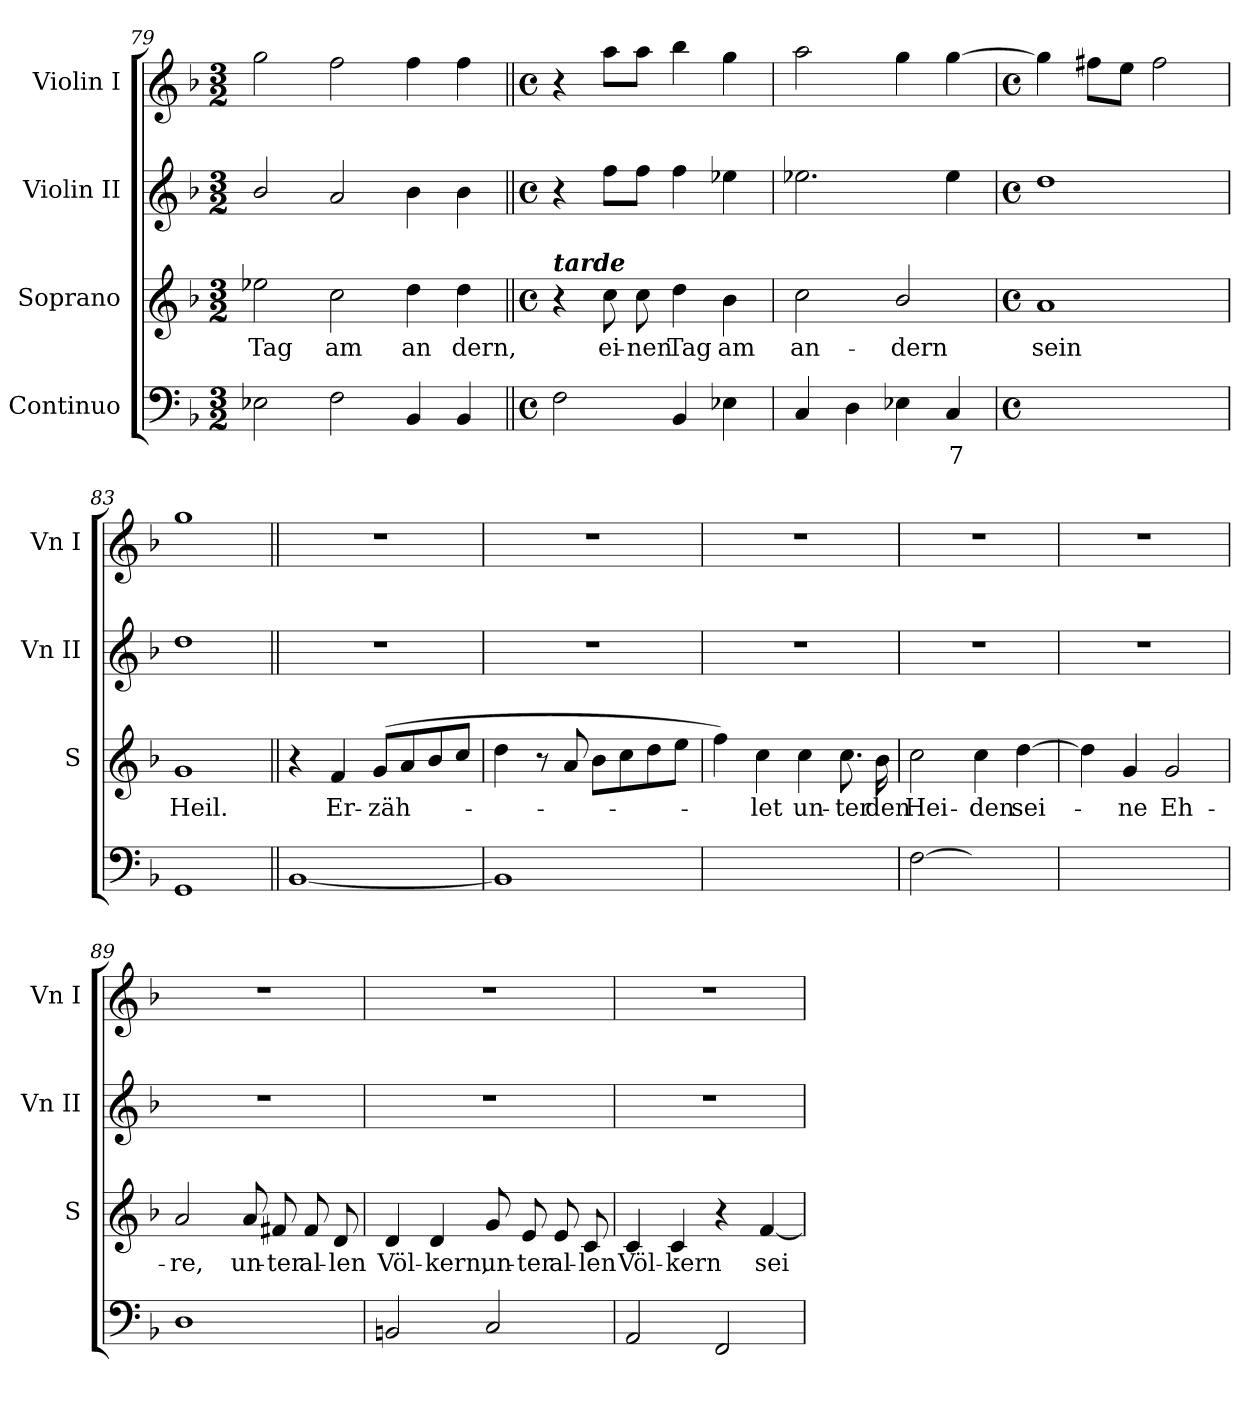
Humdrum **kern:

**kern	**text	**kern	**text	**kern	**kern
*part4	*part4	*part3	*part3	*part2	*part1
*staff4	*staff4	*staff3	*staff3	*staff2	*staff1
*I"Continuo	*	*I"Soprano	*	*I"Violin II	*I"Violin I
*	*	*I'S	*	*I'Vn II	*I'Vn I
*clefF4	*	*clefG2	*	*clefG2	*clefG2
*k[b-]	*	*k[b-]	*	*k[b-]	*k[b-]
*F:	*	*F:	*	*F:	*F:
*M3/2	*	*M3/2	*	*M3/2	*M3/2
=79	=79	=79	=79	=79	=79
!	!	!	!LO:LY:b	!	!
2E-X	.	2ee-X	Tag	2b-/	2gg
!	!	!	!LO:LY:b	!	!
2F	.	2cc	am	2a	2ff
!	!	!	!LO:LY:b	!	!
4BB-	.	4dd	an	4b-	4ff
!	!	!	!LO:LY:b	!	!
4BB-	.	4dd	dern,	4b-	4ff
=80||	=80||	=80||	=80||	=80||	=80||
*M4/4	*	*M4/4	*	*M4/4	*M4/4
*met(c)	*	*met(c)	*	*met(c)	*met(c)
!	!	!LO:TX:a:Bi:t=tarde	!	!	!
2F	.	4r	.	4r	4r
!	!	!	!LO:LY:b	!	!
.	.	8cc	ei-	8ffL	8aaL
!	!	!	!LO:LY:b	!	!
.	.	8cc	-nen	8ffJ	8aaJ
!	!	!	!LO:LY:b	!	!
4BB-	.	4dd	Tag	4ff	4bb-
!	!	!	!LO:LY:b	!	!
4E-X	.	4b-	am	4ee-X	4gg
=81	=81	=81	=81	=81	=81
!	!	!	!LO:LY:b	!	!
4C	.	2cc	an-	2.ee-X	2aa
4D	.	.	.	.	.
!	!	!	!LO:LY:b	!	!
4E-X	.	2b-/	-dern	.	4gg
!	!LO:LY:b	!	!	!	!
4C	7	.	.	4ee-	[4gg
!!LO:LB:g=z
=82	=82	=82	=82	=82	=82
*M4/4	*	*M4/4	*	*M4/4	*M4/4
*met(c)	*	*met(c)	*	*met(c)	*met(c)
!	!LO:LY:b	!	!LO:LY:b	!	!
[2D/yy	4	1a	sein	1dd	4gg]
.	.	.	.	.	8ff#XL
.	.	.	.	.	8eeJ
2D/yy]	.	.	.	.	2ff#
=83	=83	=83	=83	=83	=83
!	!	!	!LO:LY:b	!	!
1GG	.	1g	Heil.	1dd	1gg
=84||	=84||	=84||	=84||	=84||	=84||
[1BB-	.	4r	.	1r	1r
!	!	!	!LO:LY:b	!	!
.	.	4f	Er-	.	.
!	!	!	!LO:LY:b	!	!
.	.	(<8gL	-zäh-	.	.
.	.	8a	.	.	.
.	.	8b-	.	.	.
.	.	8ccJ	.	.	.
=85	=85	=85	=85	=85	=85
1BB-]	.	4dd	.	1r	1r
.	.	8r	.	.	.
.	.	8a	.	.	.
.	.	8b-L	.	.	.
.	.	8cc	.	.	.
.	.	8dd	.	.	.
.	.	8eeJ	.	.	.
=86	=86	=86	=86	=86	=86
!	!LO:LY:b	!	!	!	!
[2BB-yy	5	4ff)	.	1r	1r
!	!	!	!LO:LY:b	!	!
.	.	4cc	let	.	.
!	!LO:LY:b	!	!LO:LY:b	!	!
2BB-yy]	6	4cc	un-	.	.
!	!	!	!LO:LY:b	!	!
.	.	8.cc	-ter	.	.
!	!	!	!LO:LY:b	!	!
.	.	16b-	den	.	.
=87	=87	=87	=87	=87	=87
!	!	!	!LO:LY:b	!	!
[2F	.	2cc	Hei-	1r	1r
!	!LO:LY:b	!	!LO:LY:b	!	!
4Fyy_	5	4cc	-den	.	.
!	!LO:LY:b	!	!LO:LY:b	!	!
4Fyy]	6	[4dd	sei-	.	.
=88	=88	=88	=88	=88	=88
!	!LO:LY:b	!	!	!	!
[2E-Xyy	7	4dd]	.	1r	1r
!	!	!	!LO:LY:b	!	!
.	.	4g	ne	.	.
!	!LO:LY:b	!	!LO:LY:b	!	!
2E-yy]	6	2g	Eh-	.	.
!!LO:LB:g=z
=89	=89	=89	=89	=89	=89
!	!	!	!LO:LY:b	!	!
1D	.	2a	-re,	1r	1r
!	!	!	!LO:LY:b	!	!
.	.	8a	un-	.	.
!	!	!	!LO:LY:b	!	!
.	.	8f#X	-ter	.	.
!	!	!	!LO:LY:b	!	!
.	.	8f#	al-	.	.
!	!	!	!LO:LY:b	!	!
.	.	8d	-len	.	.
=90	=90	=90	=90	=90	=90
!	!	!	!LO:LY:b	!	!
2BBn	.	4d	Völ-	1r	1r
!	!	!	!LO:LY:b	!	!
.	.	4d	-kern,	.	.
!	!	!	!LO:LY:b	!	!
2C	.	8g	un-	.	.
!	!	!	!LO:LY:b	!	!
.	.	8e	-ter	.	.
!	!	!	!LO:LY:b	!	!
.	.	8e	al-	.	.
!	!	!	!LO:LY:b	!	!
.	.	8c	-len	.	.
=91	=91	=91	=91	=91	=91
!	!	!	!LO:LY:b	!	!
2AA	.	4c	Völ-	1r	1r
!	!	!	!LO:LY:b	!	!
.	.	4c	-kern	.	.
2FF	.	4r	.	.	.
!	!	!	!LO:LY:b	!	!
.	.	[4f	sei-	.	.
=	=	=	=	=	=
*-	*-	*-	*-	*-	*-
